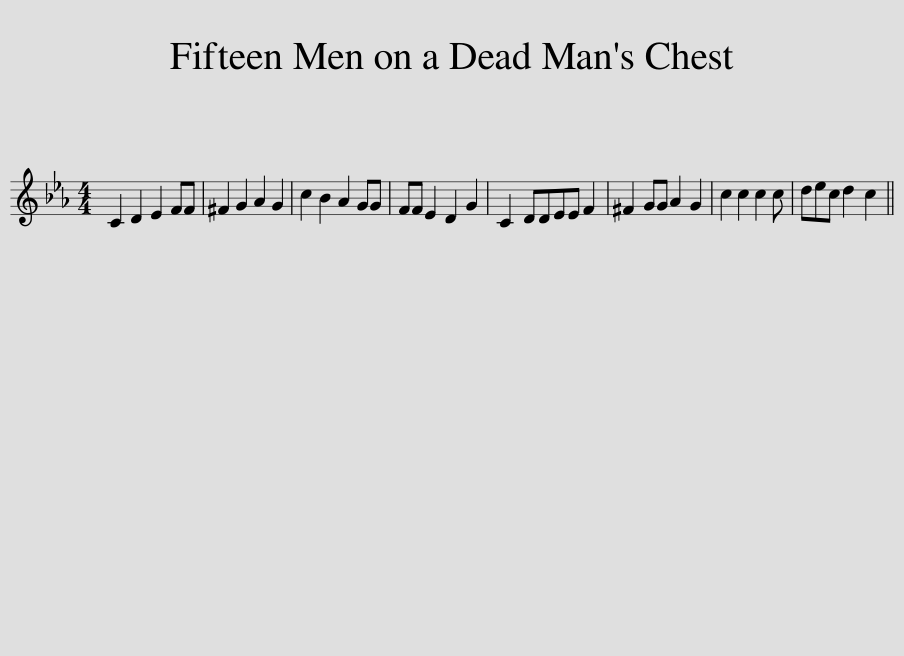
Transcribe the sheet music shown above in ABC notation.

X:1
L:1/8
M:4/4
I:linebreak $
K:Cmin
V:1 treble
V:1
 C2 D2 E2 FF | ^F2 G2 A2 G2 | c2 B2 A2 GG | FF E2 D2 G2 | C2 DDEE F2 | %5
 ^F2 GG A2 G2 | c2 c2 c2 c | dec d2 c2 || %8
